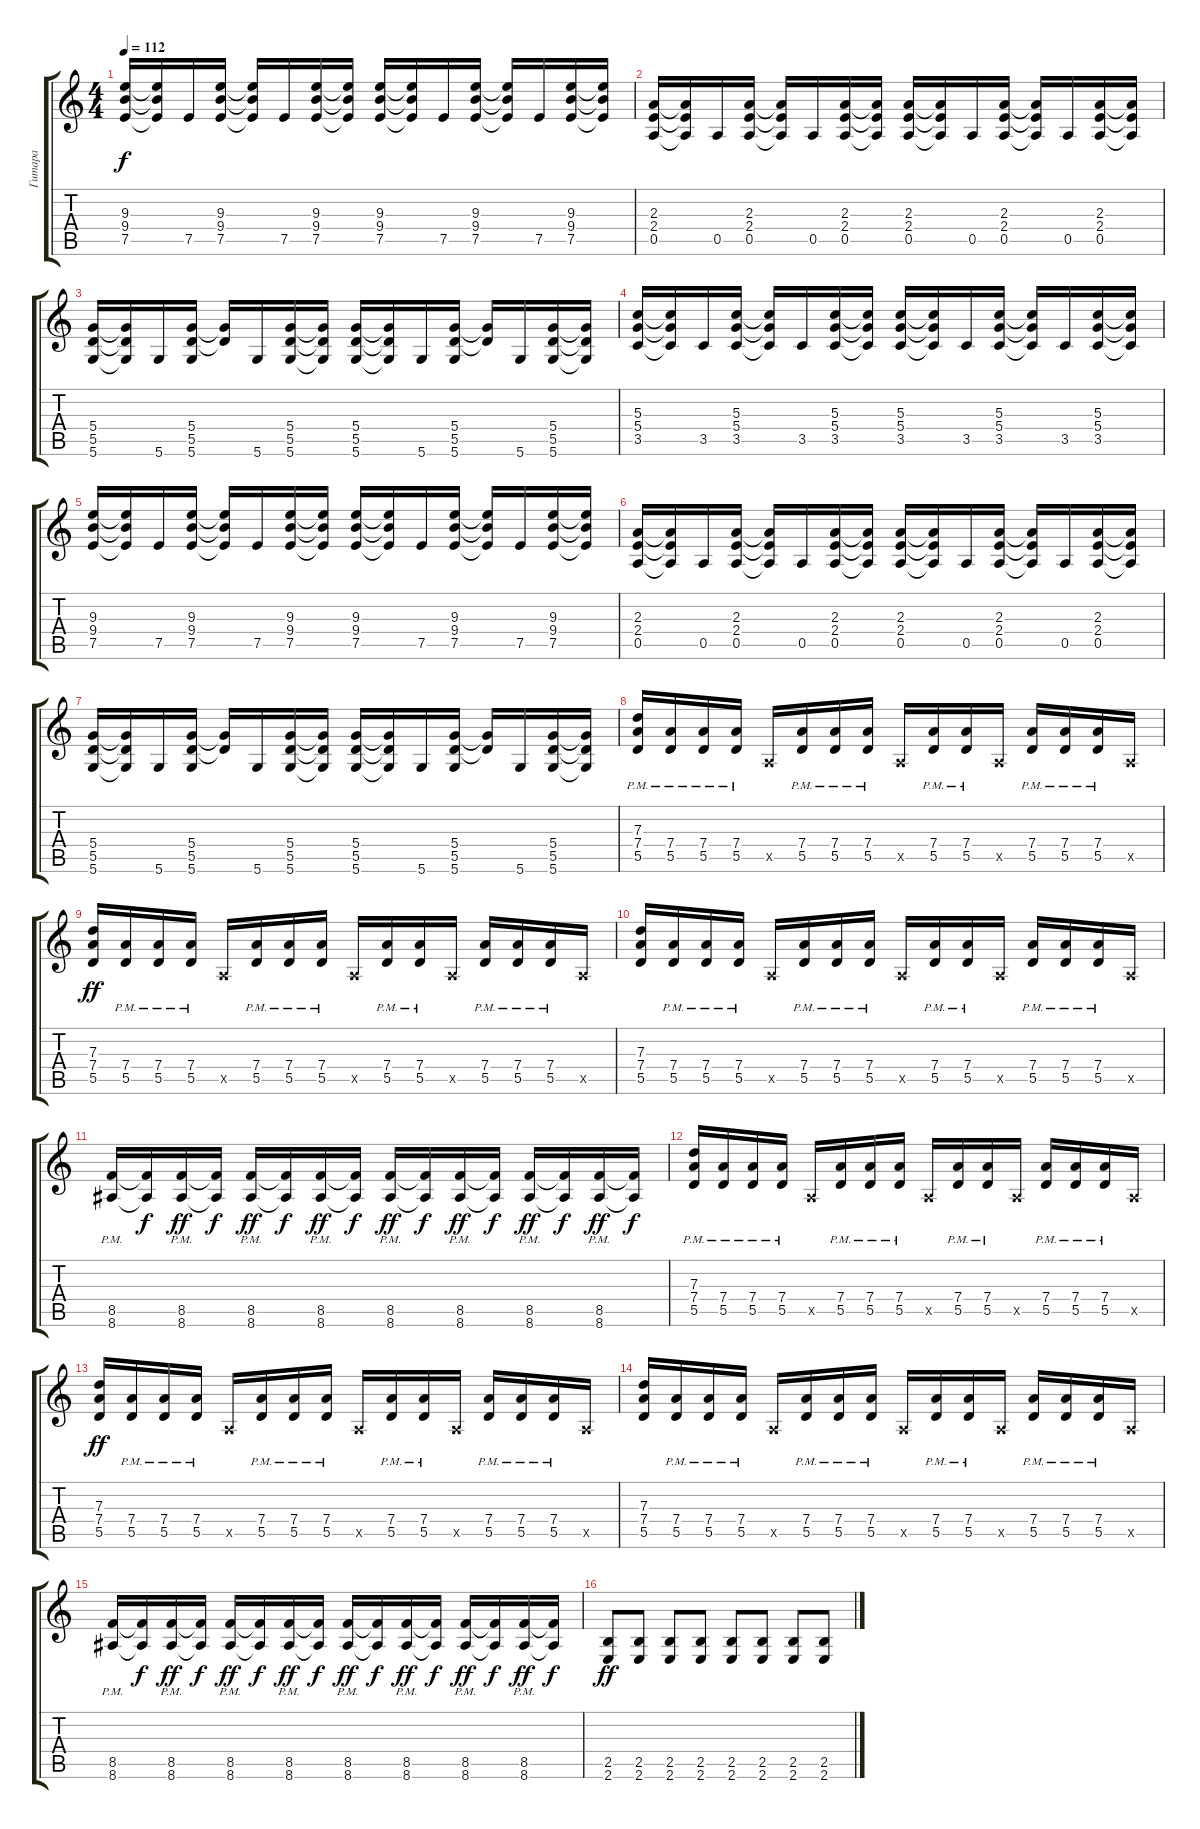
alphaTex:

\track ("Гитара" "Гитара") {instrument overdrivenguitar}
\staff {score tabs}
\tuning (E4 B3 G3 D3 A2 D2) {hide}
\ts (4 4)
\tempo 112
\clef g2
\ks c
(9.3 9.4 7.5).16{dy f} (9.3{t} 9.4{t} 7.5{t}).16 7.5.16 (9.3 9.4 7.5).16 (9.3{t} 9.4{t} 7.5{t}).16 7.5.16 (9.3 9.4 7.5).16 (9.3{t} 9.4{t} 7.5{t}).16 (9.3 9.4 7.5).16 (9.3{t} 9.4{t} 7.5{t}).16 7.5.16 (9.3 9.4 7.5).16 (9.3{t} 9.4{t} 7.5{t}).16 7.5.16 (9.3 9.4 7.5).16 (9.3{t} 9.4{t} 7.5{t}).16 |
(2.3 2.4 0.5).16 (2.3{t} 2.4{t} 0.5{t}).16 0.5.16 (2.3 2.4 0.5).16 (2.3{t} 2.4{t} 0.5{t}).16 0.5.16 (2.3 2.4 0.5).16 (2.3{t} 2.4{t} 0.5{t}).16 (2.3 2.4 0.5).16 (2.3{t} 2.4{t} 0.5{t}).16 0.5.16 (2.3 2.4 0.5).16 (2.3{t} 2.4{t} 0.5{t}).16 0.5.16 (2.3 2.4 0.5).16 (2.3{t} 2.4{t} 0.5{t}).16 |
(5.4 5.5 5.6).16 (5.4{t} 5.5{t} 5.6{t}).16 5.6.16 (5.4 5.5 5.6).16 (5.4{t} 5.5{t}).16 5.6.16 (5.4 5.5 5.6).16 (5.4{t} 5.5{t} 5.6{t}).16 (5.4 5.5 5.6).16 (5.4{t} 5.5{t} 5.6{t}).16 5.6.16 (5.4 5.5 5.6).16 (5.4{t} 5.5{t}).16 5.6.16 (5.4 5.5 5.6).16 (5.4{t} 5.5{t} 5.6{t}).16 |
(5.3 5.4 3.5).16 (5.3{t} 5.4{t} 3.5{t}).16 3.5.16 (5.3 5.4 3.5).16 (5.3{t} 5.4{t} 3.5{t}).16 3.5.16 (5.3 5.4 3.5).16 (5.3{t} 5.4{t} 3.5{t}).16 (5.3 5.4 3.5).16 (5.3{t} 5.4{t} 3.5{t}).16 3.5.16 (5.3 5.4 3.5).16 (5.3{t} 5.4{t} 3.5{t}).16 3.5.16 (5.3 5.4 3.5).16 (5.3{t} 5.4{t} 3.5{t}).16 |
(9.3 9.4 7.5).16 (9.3{t} 9.4{t} 7.5{t}).16 7.5.16 (9.3 9.4 7.5).16 (9.3{t} 9.4{t} 7.5{t}).16 7.5.16 (9.3 9.4 7.5).16 (9.3{t} 9.4{t} 7.5{t}).16 (9.3 9.4 7.5).16 (9.3{t} 9.4{t} 7.5{t}).16 7.5.16 (9.3 9.4 7.5).16 (9.3{t} 9.4{t} 7.5{t}).16 7.5.16 (9.3 9.4 7.5).16 (9.3{t} 9.4{t} 7.5{t}).16 |
(2.3 2.4 0.5).16 (2.3{t} 2.4{t} 0.5{t}).16 0.5.16 (2.3 2.4 0.5).16 (2.3{t} 2.4{t} 0.5{t}).16 0.5.16 (2.3 2.4 0.5).16 (2.3{t} 2.4{t} 0.5{t}).16 (2.3 2.4 0.5).16 (2.3{t} 2.4{t} 0.5{t}).16 0.5.16 (2.3 2.4 0.5).16 (2.3{t} 2.4{t} 0.5{t}).16 0.5.16 (2.3 2.4 0.5).16 (2.3{t} 2.4{t} 0.5{t}).16 |
(5.4 5.5 5.6).16 (5.4{t} 5.5{t} 5.6{t}).16 5.6.16 (5.4 5.5 5.6).16 (5.4{t} 5.5{t}).16 5.6.16 (5.4 5.5 5.6).16 (5.4{t} 5.5{t} 5.6{t}).16 (5.4 5.5 5.6).16 (5.4{t} 5.5{t} 5.6{t}).16 5.6.16 (5.4 5.5 5.6).16 (5.4{t} 5.5{t}).16 5.6.16 (5.4 5.5 5.6).16 (5.4{t} 5.5{t} 5.6{t}).16 |
(7.3{pm} 7.4{pm} 5.5{pm}).16 (7.4{pm} 5.5{pm}).16 (7.4{pm} 5.5{pm}).16 (7.4{pm} 5.5{pm}).16 0.5{x}.16 (7.4{pm} 5.5{pm}).16 (7.4{pm} 5.5{pm}).16 (7.4{pm} 5.5{pm}).16 0.5{x}.16 (7.4{pm} 5.5{pm}).16 (7.4{pm} 5.5{pm}).16 0.5{x}.16 (7.4{pm} 5.5{pm}).16 (7.4{pm} 5.5{pm}).16 (7.4{pm} 5.5{pm}).16 0.5{x}.16 |
(7.3 7.4 5.5).16{dy ff} (7.4{pm} 5.5{pm}).16 (7.4{pm} 5.5{pm}).16 (7.4{pm} 5.5{pm}).16 0.5{x}.16 (7.4{pm} 5.5{pm}).16 (7.4{pm} 5.5{pm}).16 (7.4{pm} 5.5{pm}).16 0.5{x}.16 (7.4{pm} 5.5{pm}).16 (7.4{pm} 5.5{pm}).16 0.5{x}.16 (7.4{pm} 5.5{pm}).16 (7.4{pm} 5.5{pm}).16 (7.4{pm} 5.5{pm}).16 0.5{x}.16 |
(7.3 7.4 5.5).16 (7.4{pm} 5.5{pm}).16 (7.4{pm} 5.5{pm}).16 (7.4{pm} 5.5{pm}).16 0.5{x}.16 (7.4{pm} 5.5{pm}).16 (7.4{pm} 5.5{pm}).16 (7.4{pm} 5.5{pm}).16 0.5{x}.16 (7.4{pm} 5.5{pm}).16 (7.4{pm} 5.5{pm}).16 0.5{x}.16 (7.4{pm} 5.5{pm}).16 (7.4{pm} 5.5{pm}).16 (7.4{pm} 5.5{pm}).16 0.5{x}.16 |
(8.5{pm} 8.6{pm}).16 (8.5{t} 8.6{t}).16{dy f} (8.5{pm} 8.6{pm}).16{dy ff} (8.5{t} 8.6{t}).16{dy f} (8.5{pm} 8.6{pm}).16{dy ff} (8.5{t} 8.6{t}).16{dy f} (8.5{pm} 8.6{pm}).16{dy ff} (8.5{t} 8.6{t}).16{dy f} (8.5{pm} 8.6{pm}).16{dy ff} (8.5{t} 8.6{t}).16{dy f} (8.5{pm} 8.6{pm}).16{dy ff} (8.5{t} 8.6{t}).16{dy f} (8.5{pm} 8.6{pm}).16{dy ff} (8.5{t} 8.6{t}).16{dy f} (8.5{pm} 8.6{pm}).16{dy ff} (8.5{t} 8.6{t}).16{dy f} |
(7.3{pm} 7.4{pm} 5.5{pm}).16 (7.4{pm} 5.5{pm}).16 (7.4{pm} 5.5{pm}).16 (7.4{pm} 5.5{pm}).16 0.5{x}.16 (7.4{pm} 5.5{pm}).16 (7.4{pm} 5.5{pm}).16 (7.4{pm} 5.5{pm}).16 0.5{x}.16 (7.4{pm} 5.5{pm}).16 (7.4{pm} 5.5{pm}).16 0.5{x}.16 (7.4{pm} 5.5{pm}).16 (7.4{pm} 5.5{pm}).16 (7.4{pm} 5.5{pm}).16 0.5{x}.16 |
(7.3 7.4 5.5).16{dy ff} (7.4{pm} 5.5{pm}).16 (7.4{pm} 5.5{pm}).16 (7.4{pm} 5.5{pm}).16 0.5{x}.16 (7.4{pm} 5.5{pm}).16 (7.4{pm} 5.5{pm}).16 (7.4{pm} 5.5{pm}).16 0.5{x}.16 (7.4{pm} 5.5{pm}).16 (7.4{pm} 5.5{pm}).16 0.5{x}.16 (7.4{pm} 5.5{pm}).16 (7.4{pm} 5.5{pm}).16 (7.4{pm} 5.5{pm}).16 0.5{x}.16 |
(7.3 7.4 5.5).16 (7.4{pm} 5.5{pm}).16 (7.4{pm} 5.5{pm}).16 (7.4{pm} 5.5{pm}).16 0.5{x}.16 (7.4{pm} 5.5{pm}).16 (7.4{pm} 5.5{pm}).16 (7.4{pm} 5.5{pm}).16 0.5{x}.16 (7.4{pm} 5.5{pm}).16 (7.4{pm} 5.5{pm}).16 0.5{x}.16 (7.4{pm} 5.5{pm}).16 (7.4{pm} 5.5{pm}).16 (7.4{pm} 5.5{pm}).16 0.5{x}.16 |
(8.5{pm} 8.6{pm}).16 (8.5{t} 8.6{t}).16{dy f} (8.5{pm} 8.6{pm}).16{dy ff} (8.5{t} 8.6{t}).16{dy f} (8.5{pm} 8.6{pm}).16{dy ff} (8.5{t} 8.6{t}).16{dy f} (8.5{pm} 8.6{pm}).16{dy ff} (8.5{t} 8.6{t}).16{dy f} (8.5{pm} 8.6{pm}).16{dy ff} (8.5{t} 8.6{t}).16{dy f} (8.5{pm} 8.6{pm}).16{dy ff} (8.5{t} 8.6{t}).16{dy f} (8.5{pm} 8.6{pm}).16{dy ff} (8.5{t} 8.6{t}).16{dy f} (8.5{pm} 8.6{pm}).16{dy ff} (8.5{t} 8.6{t}).16{dy f} |
(2.5 2.6).8{dy ff} (2.5 2.6).8 (2.5 2.6).8 (2.5 2.6).8 (2.5 2.6).8 (2.5 2.6).8 (2.5 2.6).8 (2.5 2.6).8
